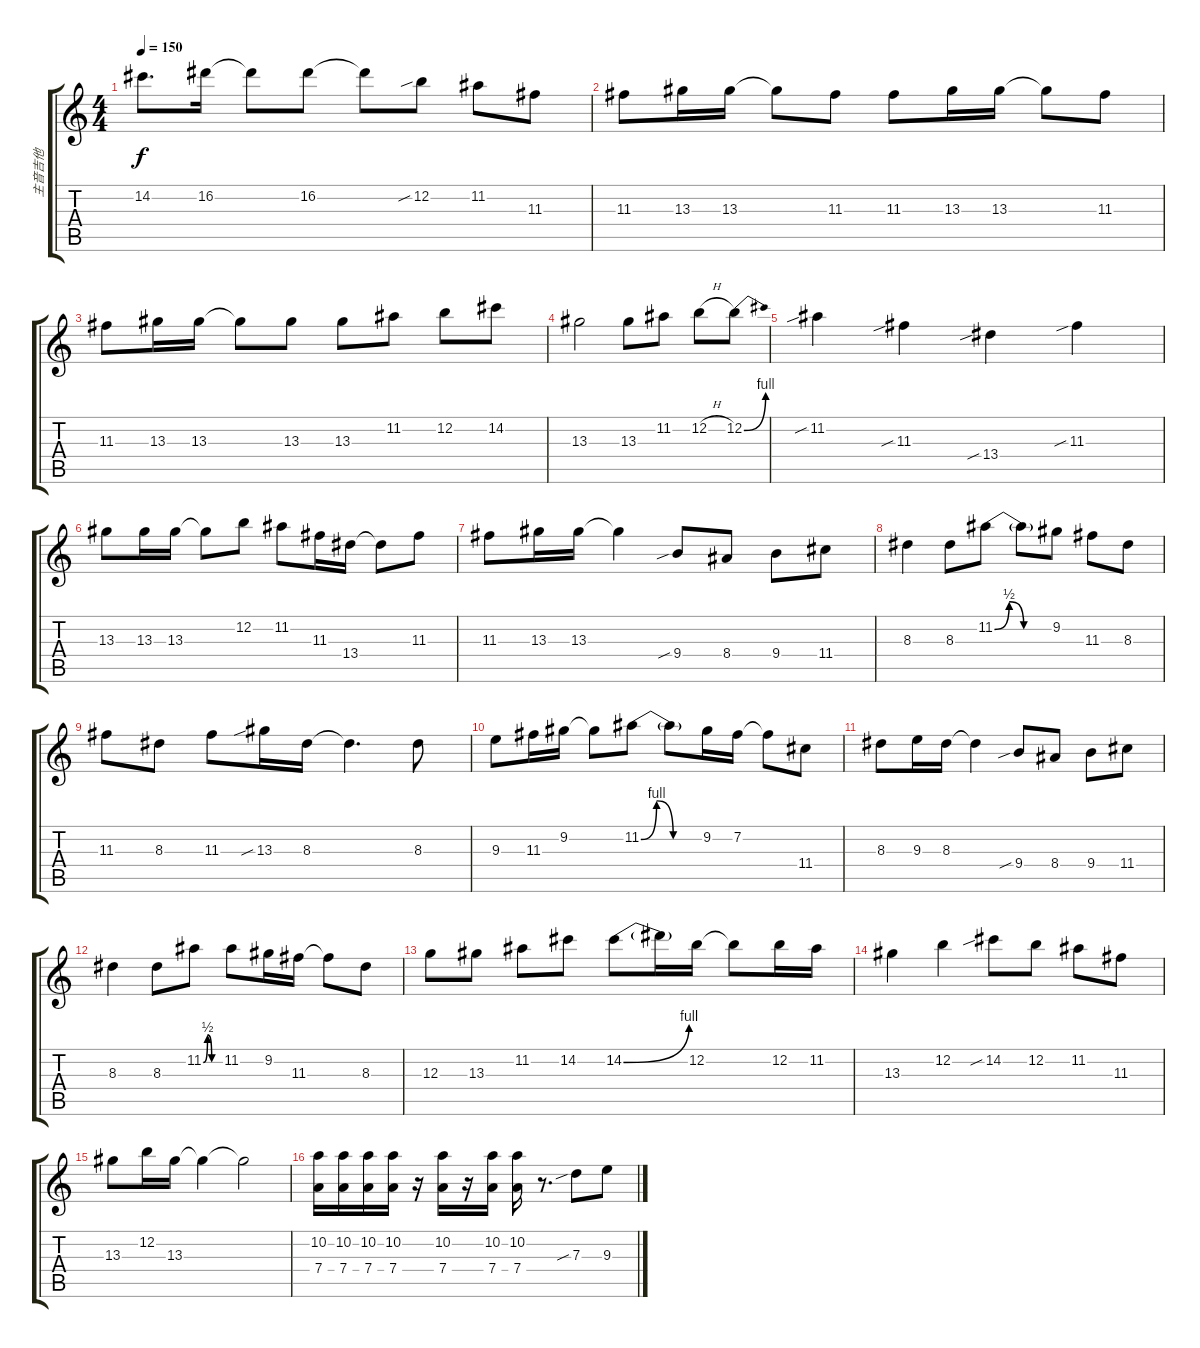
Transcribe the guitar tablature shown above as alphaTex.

\track ("主音吉他" "主音吉他") {instrument distortionguitar}
\staff {score tabs}
\tuning (E4 B3 G3 D3 A2 E2) {hide}
\ts (4 4)
\tempo 150
\clef g2
\ks c
14.2.8{d dy f} 16.2.16 16.2{t}.8 16.2.8 16.2{t}.8 12.2{sib}.8 11.2.8 11.3.8 |
11.3.8 13.3.16 13.3.16 13.3{t}.8 11.3.8 11.3.8 13.3.16 13.3.16 13.3{t}.8 11.3.8 |
11.3.8 13.3.16 13.3.16 13.3{t}.8 13.3.8 13.3.8 11.2.8 12.2.8 14.2.8 |
13.3.2 13.3.8 11.2.8 12.2{h}.8 12.2{be (bend 0 0 60 4)}.8 |
11.2{sib}.4 11.3{sib}.4 13.4{sib}.4 11.3{sib}.4 |
13.3.8 13.3.16 13.3.16 13.3{t}.8 12.2.8 11.2.8 11.3.16 13.4.16 13.4{t}.8 11.3.8 |
11.3.8 13.3.16 13.3.16 13.3{t}.4 9.4{sib}.8 8.4.8 9.4.8 11.4.8 |
8.3.4 8.3.8 11.2{be (custom 0 0 15 2 30 0 60 0)}.8 11.2{t}.8 9.2.8 11.3.8 8.3.8 |
11.3.8 8.3.8 11.3.8 13.3{sib}.16 8.3.16 8.3{t}.4{d} 8.3.8 |
9.3.8 11.3.16 9.2.16 9.2{t}.8 11.2{be (custom 0 0 15 4 31 0 60 0)}.8 11.2{t}.8 9.2.16 7.2.16 7.2{t}.8 11.4.8 |
8.3.8 9.3.16 8.3.16 8.3{t}.4 9.4{sib}.8 8.4.8 9.4.8 11.4.8 |
8.3.4 8.3.8 11.2{be (custom 0 0 15 2 30 0 60 0)}.8 11.2.8 9.2.16 11.3.16 11.3{t}.8 8.3.8 |
12.3.8 13.3.8 11.2.8 14.2.8 14.2{be (bend 0 0 60 4)}.8 14.2{t}.16 12.2.16 12.2{t}.8 12.2.16 11.2.16 |
13.3.4 12.2.4 14.2{sib}.8 12.2.8 11.2.8 11.3.8 |
13.3.8 12.2.16 13.3.16 13.3{t}.4 13.3{t}.2 |
(10.2 7.4).16 (10.2 7.4).16 (10.2 7.4).16 (10.2 7.4).16 r.16 (10.2 7.4).16 r.16 (10.2 7.4).16 (10.2 7.4).16 r.8{d} 7.3{sib}.8 9.3.8
